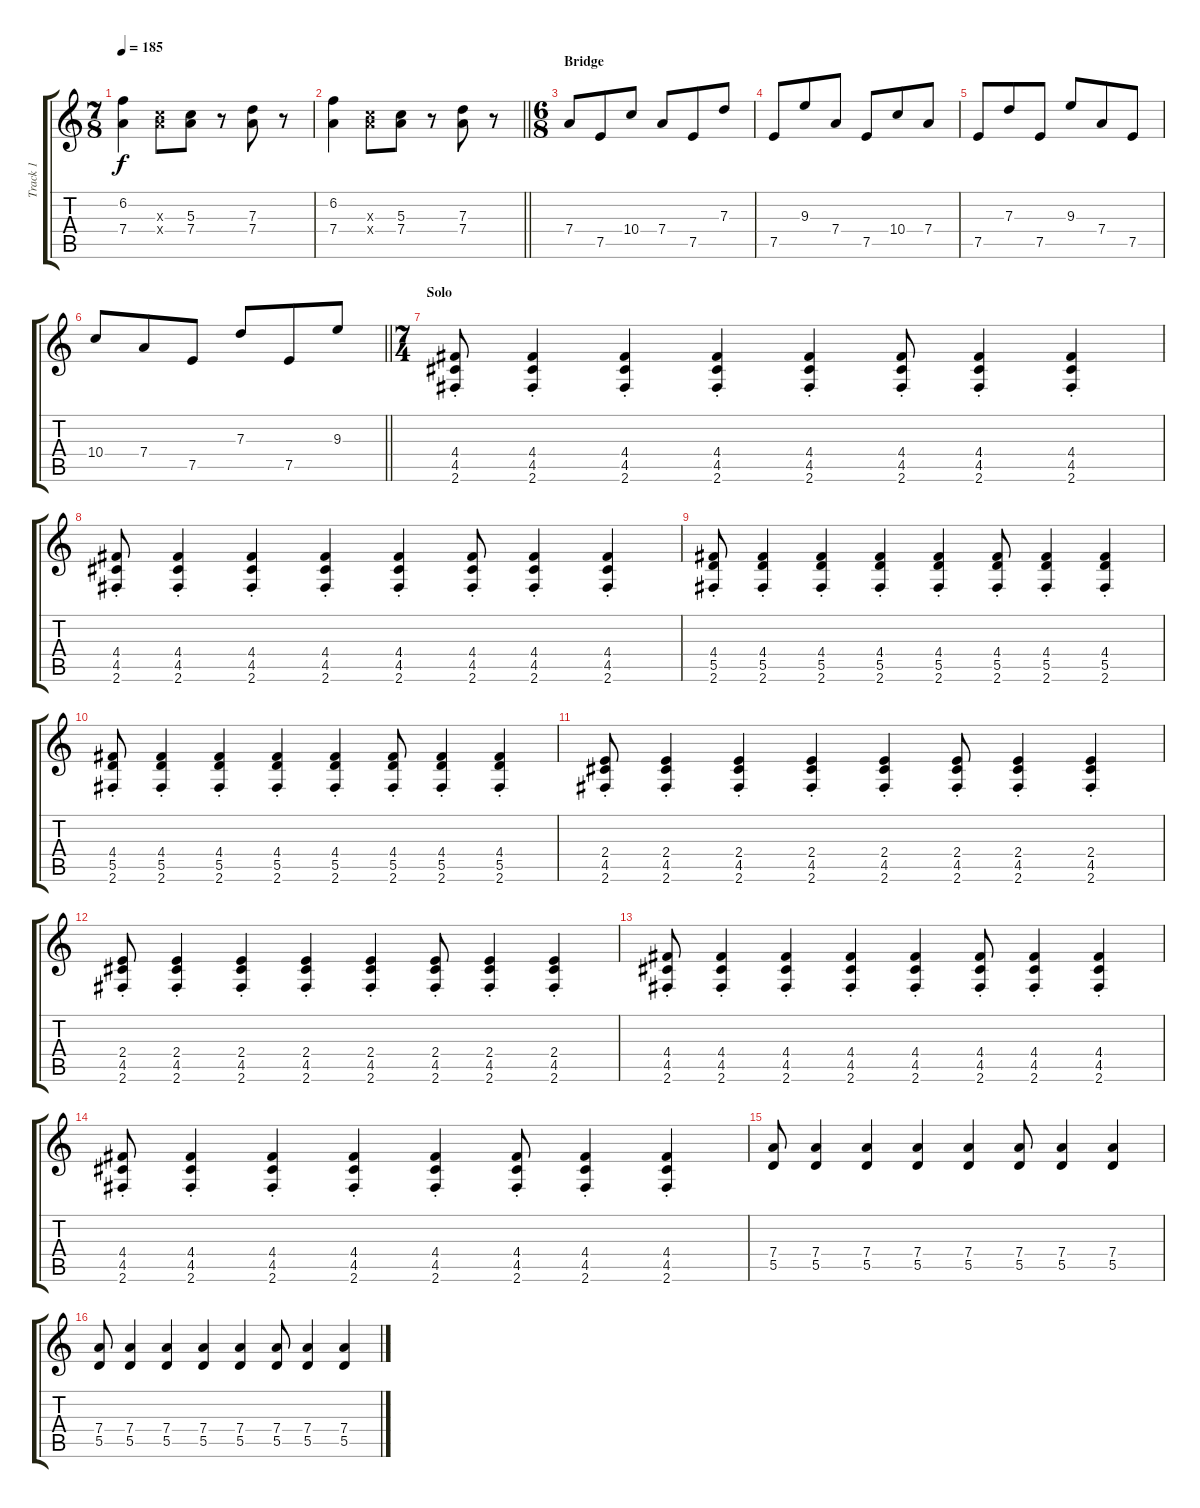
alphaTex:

\track ("Track 1" "Track 1") {instrument electricguitarclean}
\staff {score tabs}
\tuning (E4 B3 G3 D3 A2 E2) {hide}
\ts (7 8)
\tempo 185
\clef g2
\ks c
(6.2 7.4).4{dy f} (5.3{x} 7.4{x}).8 (5.3 7.4).8 r.8 (7.3 7.4).8 r.8 |
\barLineRight lightlight
(6.2 7.4).4 (5.3{x} 7.4{x}).8 (5.3 7.4).8 r.8 (7.3 7.4).8 r.8 |
\ts (6 8)
\section ("" "Bridge")
7.4.8 7.5.8 10.4.8 7.4.8 7.5.8 7.3.8 |
7.5.8 9.3.8 7.4.8 7.5.8 10.4.8 7.4.8 |
7.5.8 7.3.8 7.5.8 9.3.8 7.4.8 7.5.8 |
\barLineRight lightlight
10.4.8 7.4.8 7.5.8 7.3.8 7.5.8 9.3.8 |
\ts (7 4)
\section ("" "Solo")
(4.4{st} 4.5{st} 2.6{st}).8 (4.4{st} 4.5{st} 2.6{st}).4 (4.4{st} 4.5{st} 2.6{st}).4 (4.4{st} 4.5{st} 2.6{st}).4 (4.4{st} 4.5{st} 2.6{st}).4 (4.4{st} 4.5{st} 2.6{st}).8 (4.4{st} 4.5{st} 2.6{st}).4 (4.4{st} 4.5{st} 2.6{st}).4 |
(4.4{st} 4.5{st} 2.6{st}).8 (4.4{st} 4.5{st} 2.6{st}).4 (4.4{st} 4.5{st} 2.6{st}).4 (4.4{st} 4.5{st} 2.6{st}).4 (4.4{st} 4.5{st} 2.6{st}).4 (4.4{st} 4.5{st} 2.6{st}).8 (4.4{st} 4.5{st} 2.6{st}).4 (4.4{st} 4.5{st} 2.6{st}).4 |
(4.4{st} 5.5{st} 2.6{st}).8 (4.4{st} 5.5{st} 2.6{st}).4 (4.4{st} 5.5{st} 2.6{st}).4 (4.4{st} 5.5{st} 2.6{st}).4 (4.4{st} 5.5{st} 2.6{st}).4 (4.4{st} 5.5{st} 2.6{st}).8 (4.4{st} 5.5{st} 2.6{st}).4 (4.4{st} 5.5{st} 2.6{st}).4 |
(4.4{st} 5.5{st} 2.6{st}).8 (4.4{st} 5.5{st} 2.6{st}).4 (4.4{st} 5.5{st} 2.6{st}).4 (4.4{st} 5.5{st} 2.6{st}).4 (4.4{st} 5.5{st} 2.6{st}).4 (4.4{st} 5.5{st} 2.6{st}).8 (4.4{st} 5.5{st} 2.6{st}).4 (4.4{st} 5.5{st} 2.6{st}).4 |
(2.4{st} 4.5{st} 2.6{st}).8 (2.4{st} 4.5{st} 2.6{st}).4 (2.4{st} 4.5{st} 2.6{st}).4 (2.4{st} 4.5{st} 2.6{st}).4 (2.4{st} 4.5{st} 2.6{st}).4 (2.4{st} 4.5{st} 2.6{st}).8 (2.4{st} 4.5{st} 2.6{st}).4 (2.4{st} 4.5{st} 2.6{st}).4 |
(2.4{st} 4.5{st} 2.6{st}).8 (2.4{st} 4.5{st} 2.6{st}).4 (2.4{st} 4.5{st} 2.6{st}).4 (2.4{st} 4.5{st} 2.6{st}).4 (2.4{st} 4.5{st} 2.6{st}).4 (2.4{st} 4.5{st} 2.6{st}).8 (2.4{st} 4.5{st} 2.6{st}).4 (2.4{st} 4.5{st} 2.6{st}).4 |
(4.4{st} 4.5{st} 2.6{st}).8 (4.4{st} 4.5{st} 2.6{st}).4 (4.4{st} 4.5{st} 2.6{st}).4 (4.4{st} 4.5{st} 2.6{st}).4 (4.4{st} 4.5{st} 2.6{st}).4 (4.4{st} 4.5{st} 2.6{st}).8 (4.4{st} 4.5{st} 2.6{st}).4 (4.4{st} 4.5{st} 2.6{st}).4 |
(4.4{st} 4.5{st} 2.6{st}).8 (4.4{st} 4.5{st} 2.6{st}).4 (4.4{st} 4.5{st} 2.6{st}).4 (4.4{st} 4.5{st} 2.6{st}).4 (4.4{st} 4.5{st} 2.6{st}).4 (4.4{st} 4.5{st} 2.6{st}).8 (4.4{st} 4.5{st} 2.6{st}).4 (4.4{st} 4.5{st} 2.6{st}).4 |
(7.4 5.5).8 (7.4 5.5).4 (7.4 5.5).4 (7.4 5.5).4 (7.4 5.5).4 (7.4 5.5).8 (7.4 5.5).4 (7.4 5.5).4 |
(7.4 5.5).8 (7.4 5.5).4 (7.4 5.5).4 (7.4 5.5).4 (7.4 5.5).4 (7.4 5.5).8 (7.4 5.5).4 (7.4 5.5).4
